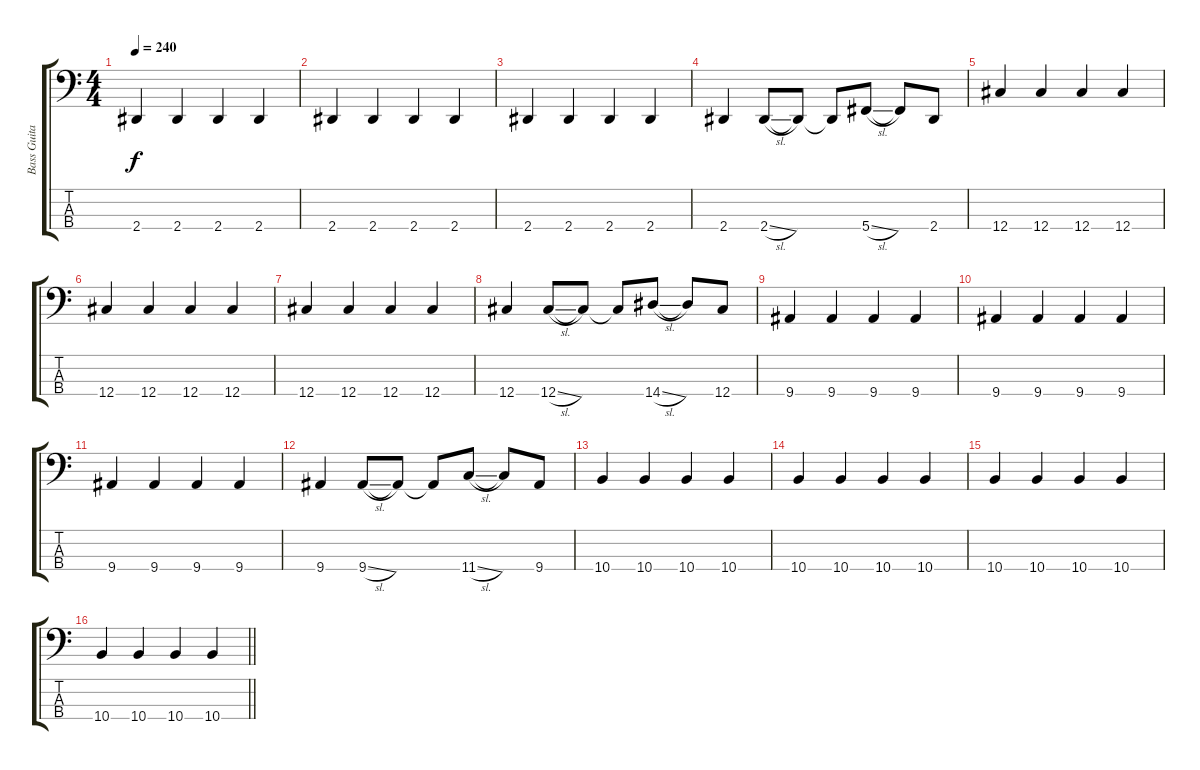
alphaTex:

\track ("Bass Guitar" "Bass Guita") {instrument electricbassfinger}
\staff {score tabs}
\tuning (Gb2 Db2 Ab1 Db1) {hide}
\ts (4 4)
\tempo 240
\clef f4
\ks c
2.4.4{dy f volume 13} 2.4.4 2.4.4 2.4.4 |
2.4.4 2.4.4 2.4.4 2.4.4 |
2.4.4 2.4.4 2.4.4 2.4.4 |
2.4.4 2.4{sl}.8 2.4{t}.8 2.4{t}.8 5.4{sl}.8 5.4{t}.8 2.4.8 |
12.4.4 12.4.4 12.4.4 12.4.4 |
12.4.4 12.4.4 12.4.4 12.4.4 |
12.4.4 12.4.4 12.4.4 12.4.4 |
12.4.4 12.4{sl}.8 12.4{t}.8 12.4{t}.8 14.4{sl}.8 14.4{t}.8 12.4.8 |
9.4.4 9.4.4 9.4.4 9.4.4 |
9.4.4 9.4.4 9.4.4 9.4.4 |
9.4.4 9.4.4 9.4.4 9.4.4 |
9.4.4 9.4{sl}.8 9.4{t}.8 9.4{t}.8 11.4{sl}.8 11.4{t}.8 9.4.8 |
10.4.4 10.4.4 10.4.4 10.4.4 |
10.4.4 10.4.4 10.4.4 10.4.4 |
10.4.4 10.4.4 10.4.4 10.4.4 |
\barLineRight lightlight
10.4.4 10.4.4 10.4.4 10.4.4
